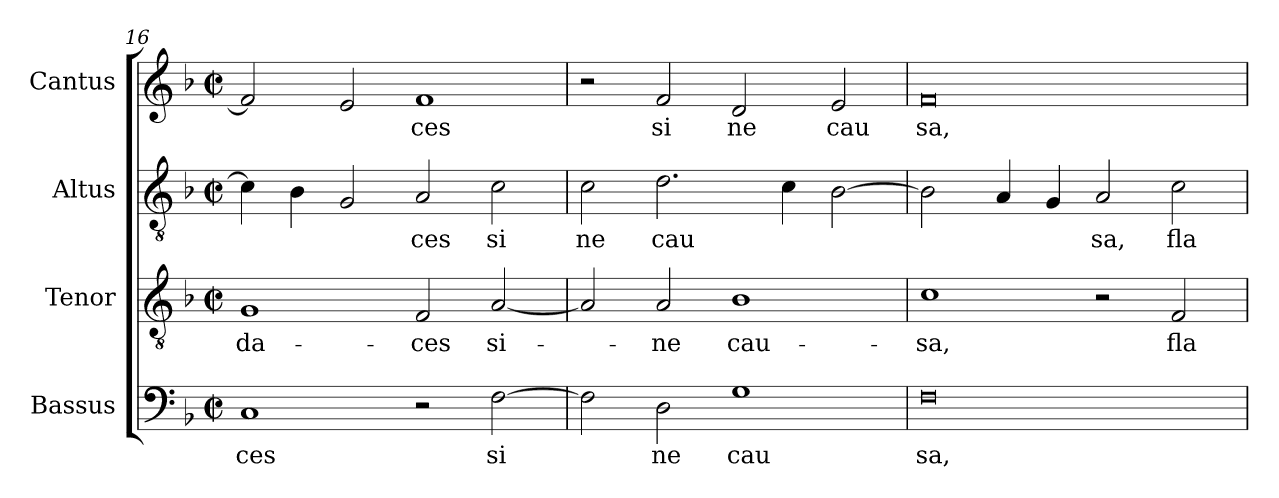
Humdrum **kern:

**kern	**text	**kern	**text	**kern	**text	**kern	**text
*part4	*part4	*part3	*part3	*part2	*part2	*part1	*part1
*staff4	*staff4	*staff3	*staff3	*staff2	*staff2	*staff1	*staff1
*I"Bassus	*	*I"Tenor	*	*I"Altus	*	*I"Cantus	*
*clefF4	*	*clefGv2	*	*clefGv2	*	*clefG2	*
*k[b-]	*	*k[b-]	*	*k[b-]	*	*k[b-]	*
*F:	*	*F:	*	*F:	*	*F:	*
*M2/2	*	*M2/2	*	*M2/2	*	*M2/2	*
*met(c|)	*	*met(c|)	*	*met(c|)	*	*met(c|)	*
=16	=16	=16	=16	=16	=16	=16	=16
!	!LO:LY:b:cj	!	!LO:LY:b:cj	!	!	!	!
1C	ces	1G	-da-	4c\]	.	2f/]	.
.	.	.	.	4B-\	.	.	.
.	.	.	.	2G/	.	2e/	.
!	!	!	!LO:LY:b:cj	!	!LO:LY:b:cj	!	!LO:LY:b:cj
2r	.	2F/	-ces	2A/	ces	1f	ces
!	!LO:LY:b:cj	!	!LO:LY:b:cj	!	!LO:LY:b:cj	!	!
[>2F\	si	[<2A/	si-	2c\	si	.	.
=17	=17	=17	=17	=17	=17	=17	=17
!	!	!	!	!	!LO:LY:b:cj	!	!
2F\]	.	2A/]	.	2c\	ne	2r	.
!	!LO:LY:b:cj	!	!LO:LY:b:cj	!	!LO:LY:b	!	!LO:LY:b:cj
2D\	ne	2A/	-ne	2.d\	cau	2f/	si
!	!LO:LY:b:cj	!	!LO:LY:b:cj	!	!	!	!LO:LY:b:cj
1G	cau	1B-	cau-	.	.	2d/	ne
.	.	.	.	4c\	.	.	.
!	!	!	!	!	!	!	!LO:LY:b:cj
.	.	.	.	[>2B-\	.	2e/	cau
=18	=18	=18	=18	=18	=18	=18	=18
!	!LO:LY:b:cj	!	!LO:LY:b:cj	!	!	!	!LO:LY:b:cj
0F	sa,	1c	-sa,	2B-\]	.	0f	sa,
.	.	.	.	4A/	.	.	.
.	.	.	.	4G/	.	.	.
!	!	!	!	!	!LO:LY:b:cj	!	!
.	.	2r	.	2A/	sa,	.	.
!	!	!	!LO:LY:b:cj	!	!LO:LY:b:cj	!	!
.	.	2F/	fla-	2c\	fla	.	.
=	=	=	=	=	=	=	=
*-	*-	*-	*-	*-	*-	*-	*-
